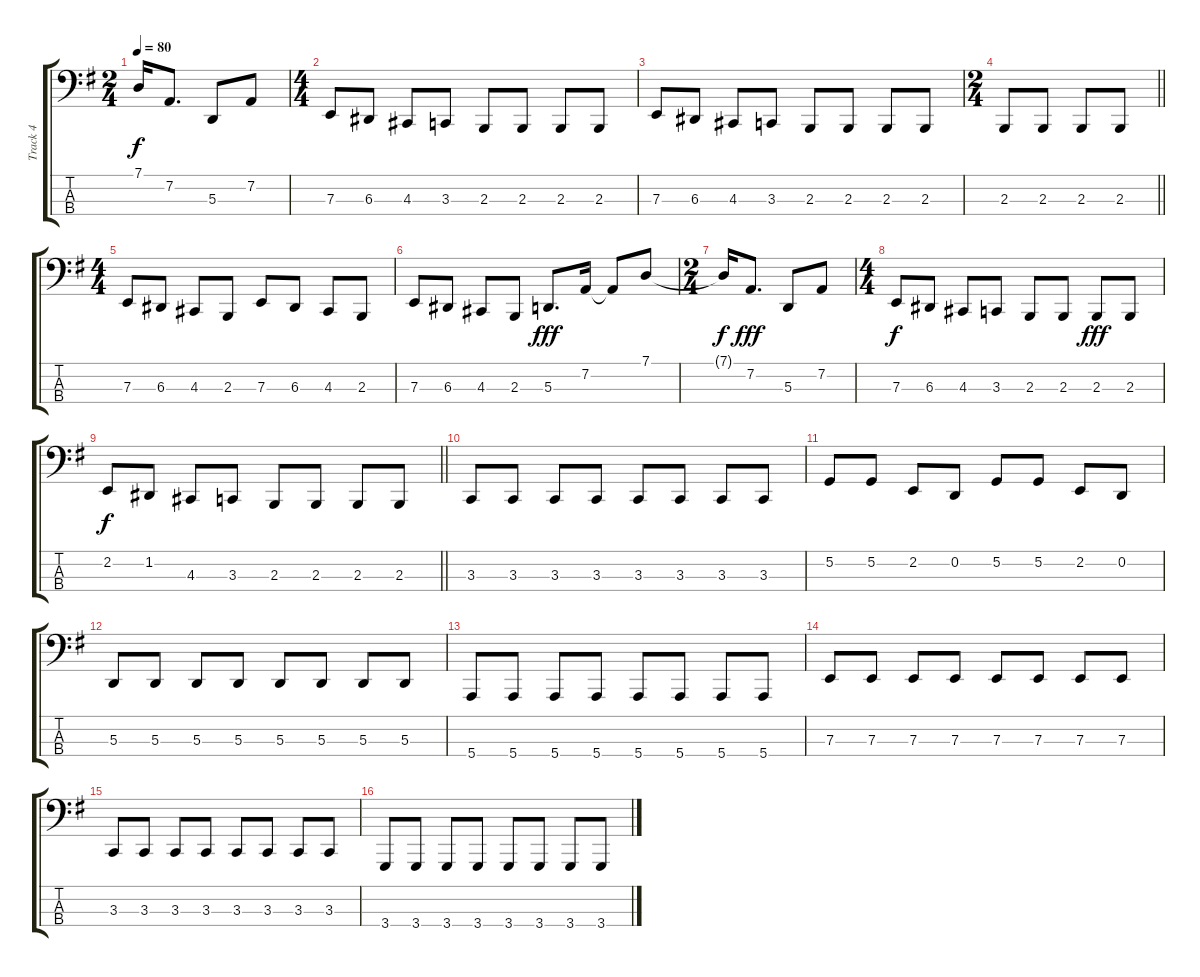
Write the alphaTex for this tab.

\track ("Track 4" "Track 4") {instrument acousticgrandpiano}
\staff {score tabs}
\tuning (G2 D2 A1 E1) {hide}
\ts (2 4)
\tempo 80
\clef f4
\ks g
7.1{t}.16{dy f} 7.2.8{d} 5.3.8 7.2.8 |
\ts (4 4)
7.3.8 6.3.8 4.3.8 3.3.8 2.3.8 2.3.8 2.3.8 2.3.8 |
7.3.8 6.3.8 4.3.8 3.3.8 2.3.8 2.3.8 2.3.8 2.3.8 |
\ts (2 4)
\barLineRight lightlight
2.3.8 2.3.8 2.3.8 2.3.8 |
\ts (4 4)
7.3.8 6.3.8 4.3.8 2.3.8 7.3.8 6.3.8 4.3.8 2.3.8 |
7.3.8 6.3.8 4.3.8 2.3.8 5.3.8{d dy fff} 7.2.16 7.2{t}.8 7.1.8 |
\ts (2 4)
7.1{t}.16{dy f} 7.2.8{d dy fff} 5.3.8 7.2.8 |
\ts (4 4)
7.3.8{dy f} 6.3.8 4.3.8 3.3.8 2.3.8 2.3.8 2.3.8{dy fff} 2.3.8 |
\barLineRight lightlight
2.2.8{dy f} 1.2.8 4.3.8 3.3.8 2.3.8 2.3.8 2.3.8 2.3.8 |
3.3.8 3.3.8 3.3.8 3.3.8 3.3.8 3.3.8 3.3.8 3.3.8 |
5.2.8 5.2.8 2.2.8 0.2.8 5.2.8 5.2.8 2.2.8 0.2.8 |
5.3.8 5.3.8 5.3.8 5.3.8 5.3.8 5.3.8 5.3.8 5.3.8 |
5.4.8 5.4.8 5.4.8 5.4.8 5.4.8 5.4.8 5.4.8 5.4.8 |
7.3.8 7.3.8 7.3.8 7.3.8 7.3.8 7.3.8 7.3.8 7.3.8 |
3.3.8 3.3.8 3.3.8 3.3.8 3.3.8 3.3.8 3.3.8 3.3.8 |
3.4.8 3.4.8 3.4.8 3.4.8 3.4.8 3.4.8 3.4.8 3.4.8
